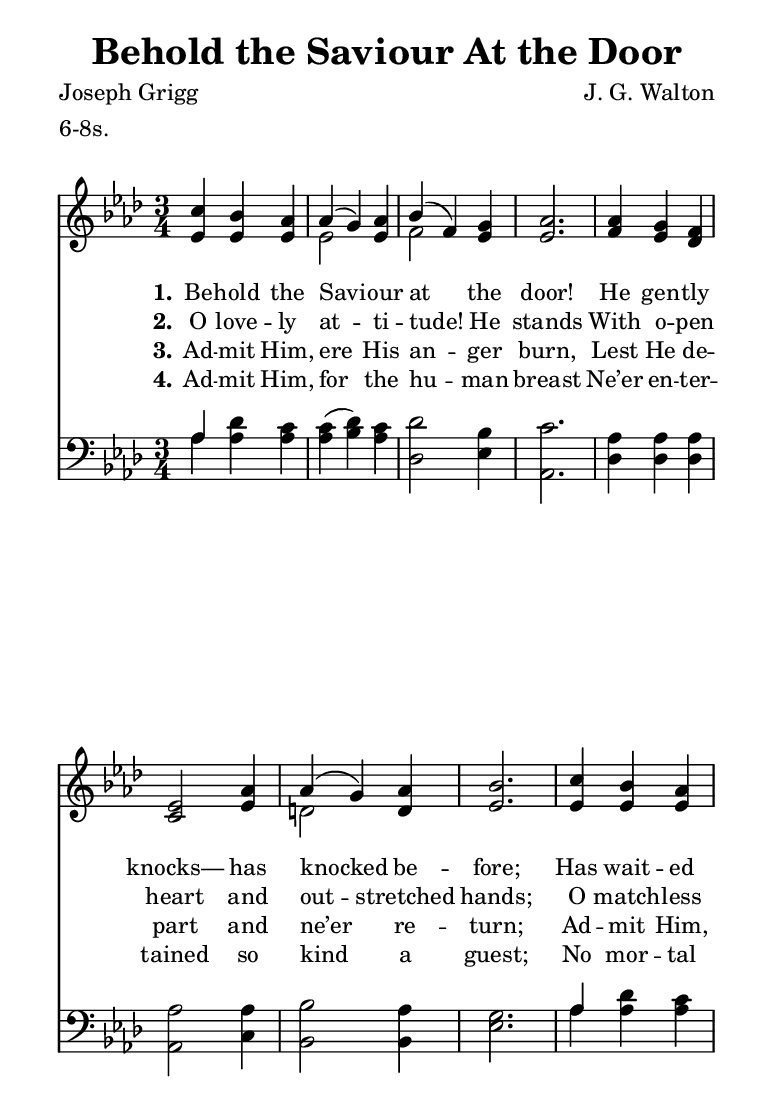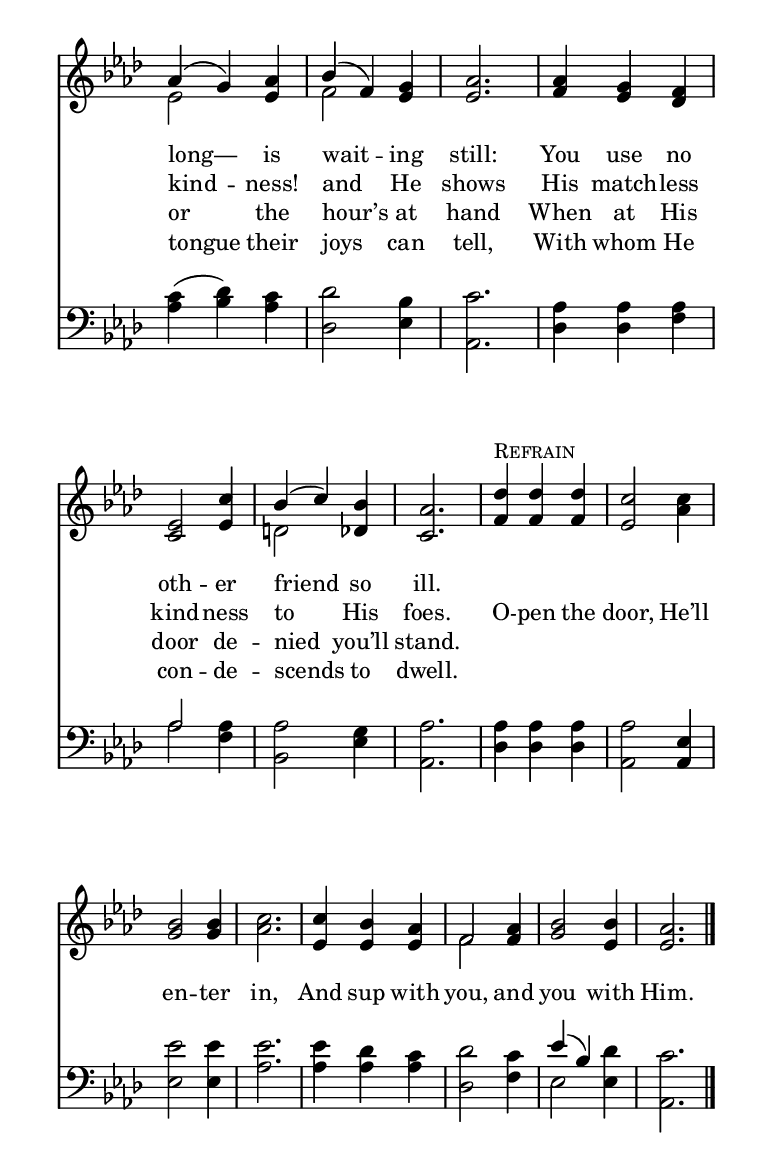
\include "common/global.ily"
\paper {
  \include "common/paper.ily"
  system-count = #(cond (is-eogsized 4) (#t #f))
}

\header{
  hymnnumber = "4"
  title = "Behold the Saviour At the Door"
  tunename = "St. Catherine"
  meter = "6-8s."
  poet = "Joseph Grigg"
  composer = "J. G. Walton"
  %copyright = ""
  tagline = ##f
}

patternA = { c4 c4 c4 | c4( c4) c4 | c4( c4) c4 | c2. \break } % Soprano 1
patternB = { c4 c4 c4 | c2      c4 | c4( c4) c4 | c2. \break } % Soprano 2
patternC = { c4 c4 c4 | c2      c4 | c2      c4 | c2. \break } % Alto 1 & Tenor / Bass 2
patternD = { c4 c4 c4 | c2      c4 | c2      c4 | c2. \break } % Alto 2
patternE = { c4 c4 c4 | c4( c4) c4 | c2      c4 | c2. \break } % Tenor / Bass 1

patternR = { c4 c4 c4 | c2      c4 | c2      c4 | c2. \break } % Soprano / Alto / Bass Refrain
patternS = { c4 c4 c4 | c2      c4 | c4( c4) c4 | c2. \break } % Tenor Refrain

global = {
  \include "common/overrides.ily"
  %\autoBeamOff
  \override Staff.TimeSignature.style = #'numbered \time 3/4
  \once \override Score.MetronomeMark.transparent = ##t
  \tempo 4 = 96
  \key aes \major
  %\partial 4.
}

notesSoprano = {
\global
\relative c'' {

  \changePitch \patternA { c bes aes   | aes g aes | bes f g   | aes }
  \changePitch \patternB { aes g f     | ees aes   | aes g aes | bes }
  \changePitch \patternA { c bes aes   | aes g aes | bes f g   | aes }
  \changePitch \patternB { aes g f     | ees c'    | bes c bes | aes }

  << s^\markup { \small \caps "Refrain" }
  \changePitch \patternR { des des des | c c       | bes bes   | c   } >>
  \changePitch \patternR { c bes aes   | f aes     | bes bes   | aes }
  \bar "|."

}
}

notesAlto = {
\global
\relative e' {

  \changePitch \patternC { ees ees ees | ees ees | f ees | ees }
  \changePitch \patternD { f ees des   | c ees   | d d   | ees }
  \changePitch \patternC { ees ees ees | ees ees | f ees | ees }
  \changePitch \patternD { f ees des   | c ees   | d des | c   }

  \changePitch \patternR { f f f       | ees aes | g g   | aes }
  \changePitch \patternR { ees ees ees | f f     | g ees | ees }

}
}

notesTenor = {
\global
\relative a {

  \changePitch \patternE { aes des c   | c des c | des bes     | c   }
  \changePitch \patternC { aes aes aes | aes aes | bes aes     | g   }
  \changePitch \patternE { aes des c   | c des c | des bes     | c   }
  \changePitch \patternC { aes aes aes | aes aes | aes g       | aes }

  \changePitch \patternR { aes aes aes | aes ees | ees' ees    | ees }
  \changePitch \patternS { ees des c   | des c   | ees bes des | c   }

}
}

notesBass = {
\global
\relative f {

  \changePitch \patternE { aes aes aes | aes bes aes | des, ees | aes, }
  \changePitch \patternC { des des des | aes c       | bes bes  | ees  }
  \changePitch \patternE { aes aes aes | aes bes aes | des, ees | aes, }
  \changePitch \patternC { des des f   | aes f       | bes, ees | aes, }

  \changePitch \patternR { des des des | aes aes     | ees' ees | aes  }
  \changePitch \patternR { aes aes aes | des, f      | ees ees  | aes, }

}
}

Refrain = \lyricmode {

  O -- pen the door, He’ll en -- ter in,
  And sup with you, and you with Him.

}

wordsA = \lyricmode {
\set stanza = "1."

  Be -- hold the Sav -- iour at the door!
  He gen -- tly knocks— has knocked be -- fore;
  Has wait -- ed long— is wait -- ing still:
  You use no oth -- er friend so ill.

}

wordsB = \lyricmode {
\set stanza = "2."

  O love -- ly at -- ti -- tude! He stands
  With o -- pen heart and out -- stretched hands;
  O match -- less kind -- ness! and He shows
  His match -- less kind -- ness to His foes.
  \Refrain
}

wordsC = \lyricmode {
\set stanza = "3."

  Ad -- mit Him, ere His an -- ger burn,
  Lest He de -- part and ne’er re -- turn;
  Ad -- mit Him, or the hour’s at hand
  When at His door de -- nied you’ll stand.

}

wordsD = \lyricmode {
\set stanza = "4."

  Ad -- mit Him, for the hu -- man breast
  Ne’er en -- ter -- tained so kind a guest;
  No mor -- tal tongue their joys can tell,
  With whom He con -- de -- scends to dwell.

}


\score {
  \context ChoirStaff <<
    \context Staff = upper <<
      \set ChoirStaff.systemStartDelimiter = #'SystemStartBar
      \set ChoirStaff.printPartCombineTexts = ##f
      \partcombine #'(2 . 9) \notesSoprano \notesAlto
      \context NullVoice = sopranos { \voiceOne << \notesSoprano >> }
      \context NullVoice = altos { \voiceTwo << \notesAlto >> }
      \context Lyrics = one   \lyricsto sopranos \wordsA
      \context Lyrics = two   \lyricsto sopranos \wordsB
      \context Lyrics = three \lyricsto sopranos \wordsC
      \context Lyrics = four  \lyricsto sopranos \wordsD
    >>
    \context Staff = men <<
      \clef bass
      \set ChoirStaff.printPartCombineTexts = ##f
      \partcombine #'(2 . 9) \notesTenor \notesBass
      \context NullVoice = tenors { \voiceOne << \notesTenor >> }
      \context NullVoice = basses { \voiceTwo << \notesBass >> }
    >>
  >>
  \layout {
    \include "common/layout.ily"
  }
  \midi{
    \include "common/midi.ily"
  }
}

\version "2.19.49"  % necessary for upgrading to future LilyPond versions.

% vi:set et ts=2 sw=2 ai nocindent syntax=lilypond:
